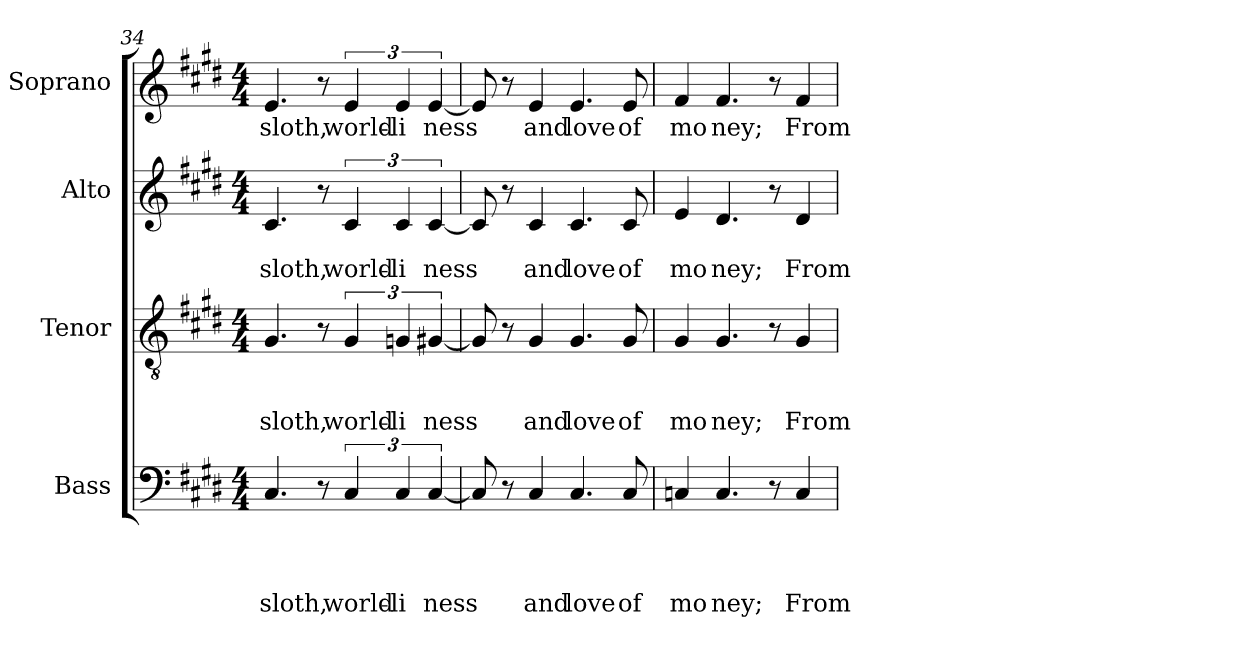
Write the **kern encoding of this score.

**kern	**text	**text	**text	**text	**kern	**text	**text	**text	**kern	**text	**text	**kern	**text
*part4	*part4	*part4	*part4	*part4	*part3	*part3	*part3	*part3	*part2	*part2	*part2	*part1	*part1
*staff4	*staff4	*staff4	*staff4	*staff4	*staff3	*staff3	*staff3	*staff3	*staff2	*staff2	*staff2	*staff1	*staff1
*I"Bass	*	*	*	*	*I"Tenor	*	*	*	*I"Alto	*	*	*I"Soprano	*
!!LO:LB:g=z
*clefF4	*	*	*	*	*clefGv2	*	*	*	*clefG2	*	*	*clefG2	*
*k[f#c#g#d#]	*	*	*	*	*k[f#c#g#d#]	*	*	*	*k[f#c#g#d#]	*	*	*k[f#c#g#d#]	*
*E:	*	*	*	*	*E:	*	*	*	*E:	*	*	*E:	*
*M4/4	*	*	*	*	*M4/4	*	*	*	*M4/4	*	*	*M4/4	*
=34	=34	=34	=34	=34	=34	=34	=34	=34	=34	=34	=34	=34	=34
!	!	!	!	!LO:LY:b	!	!	!	!LO:LY:b	!	!	!LO:LY:b	!	!LO:LY:b
4.C#/	.	.	.	sloth,	4.G#/	.	.	sloth,	4.c#/	.	sloth,	4.e/	sloth,
8r	.	.	.	.	8r	.	.	.	8r	.	.	8r	.
!	!	!	!	!LO:LY:b	!	!	!	!LO:LY:b	!	!	!LO:LY:b	!	!LO:LY:b
6C#/	.	.	.	world-	6G#/	.	.	world-	6c#/	.	world-	6e/	world-
!	!	!	!	!LO:LY:b:rj	!	!	!	!LO:LY:b:rj	!	!	!LO:LY:b:rj	!	!LO:LY:b:rj
6C#/	.	.	.	-li	6Gn/	.	.	-li	6c#/	.	-li	6e/	-li
!	!	!	!	!LO:LY:b	!	!	!	!LO:LY:b	!	!	!LO:LY:b	!	!LO:LY:b
[<6C#/	.	.	.	ness	[<6G#X/	.	.	ness	[<6c#/	.	ness	[<6e/	ness
=35	=35	=35	=35	=35	=35	=35	=35	=35	=35	=35	=35	=35	=35
8C#/]	.	.	.	.	8G#/]	.	.	.	8c#/]	.	.	8e/]	.
8r	.	.	.	.	8r	.	.	.	8r	.	.	8r	.
!	!	!	!	!LO:LY:b	!	!	!	!LO:LY:b	!	!	!LO:LY:b	!	!LO:LY:b
4C#/	.	.	.	and	4G#/	.	.	and	4c#/	.	and	4e/	and
!	!	!	!	!LO:LY:b	!	!	!	!LO:LY:b	!	!	!LO:LY:b	!	!LO:LY:b
4.C#/	.	.	.	love	4.G#/	.	.	love	4.c#/	.	love	4.e/	love
!	!	!	!	!LO:LY:b	!	!	!	!LO:LY:b	!	!	!LO:LY:b	!	!LO:LY:b
8C#/	.	.	.	of	8G#/	.	.	of	8c#/	.	of	8e/	of
=36	=36	=36	=36	=36	=36	=36	=36	=36	=36	=36	=36	=36	=36
!	!	!	!	!LO:LY:b	!	!	!	!LO:LY:b	!	!	!LO:LY:b	!	!LO:LY:b
4Cn/	.	.	.	mo	4G#/	.	.	mo	4e/	.	mo	4f#/	mo
!	!	!	!	!LO:LY:b	!	!	!	!LO:LY:b	!	!	!LO:LY:b	!	!LO:LY:b
4.C/	.	.	.	ney;	4.G#/	.	.	ney;	4.d#/	.	ney;	4.f#/	ney;
8r	.	.	.	.	8r	.	.	.	8r	.	.	8r	.
!	!	!	!	!LO:LY:b	!	!	!	!LO:LY:b	!	!	!LO:LY:b	!	!LO:LY:b
4C/	.	.	.	From	4G#/	.	.	From	4d#/	.	From	4f#/	From
=	=	=	=	=	=	=	=	=	=	=	=	=	=
*-	*-	*-	*-	*-	*-	*-	*-	*-	*-	*-	*-	*-	*-
